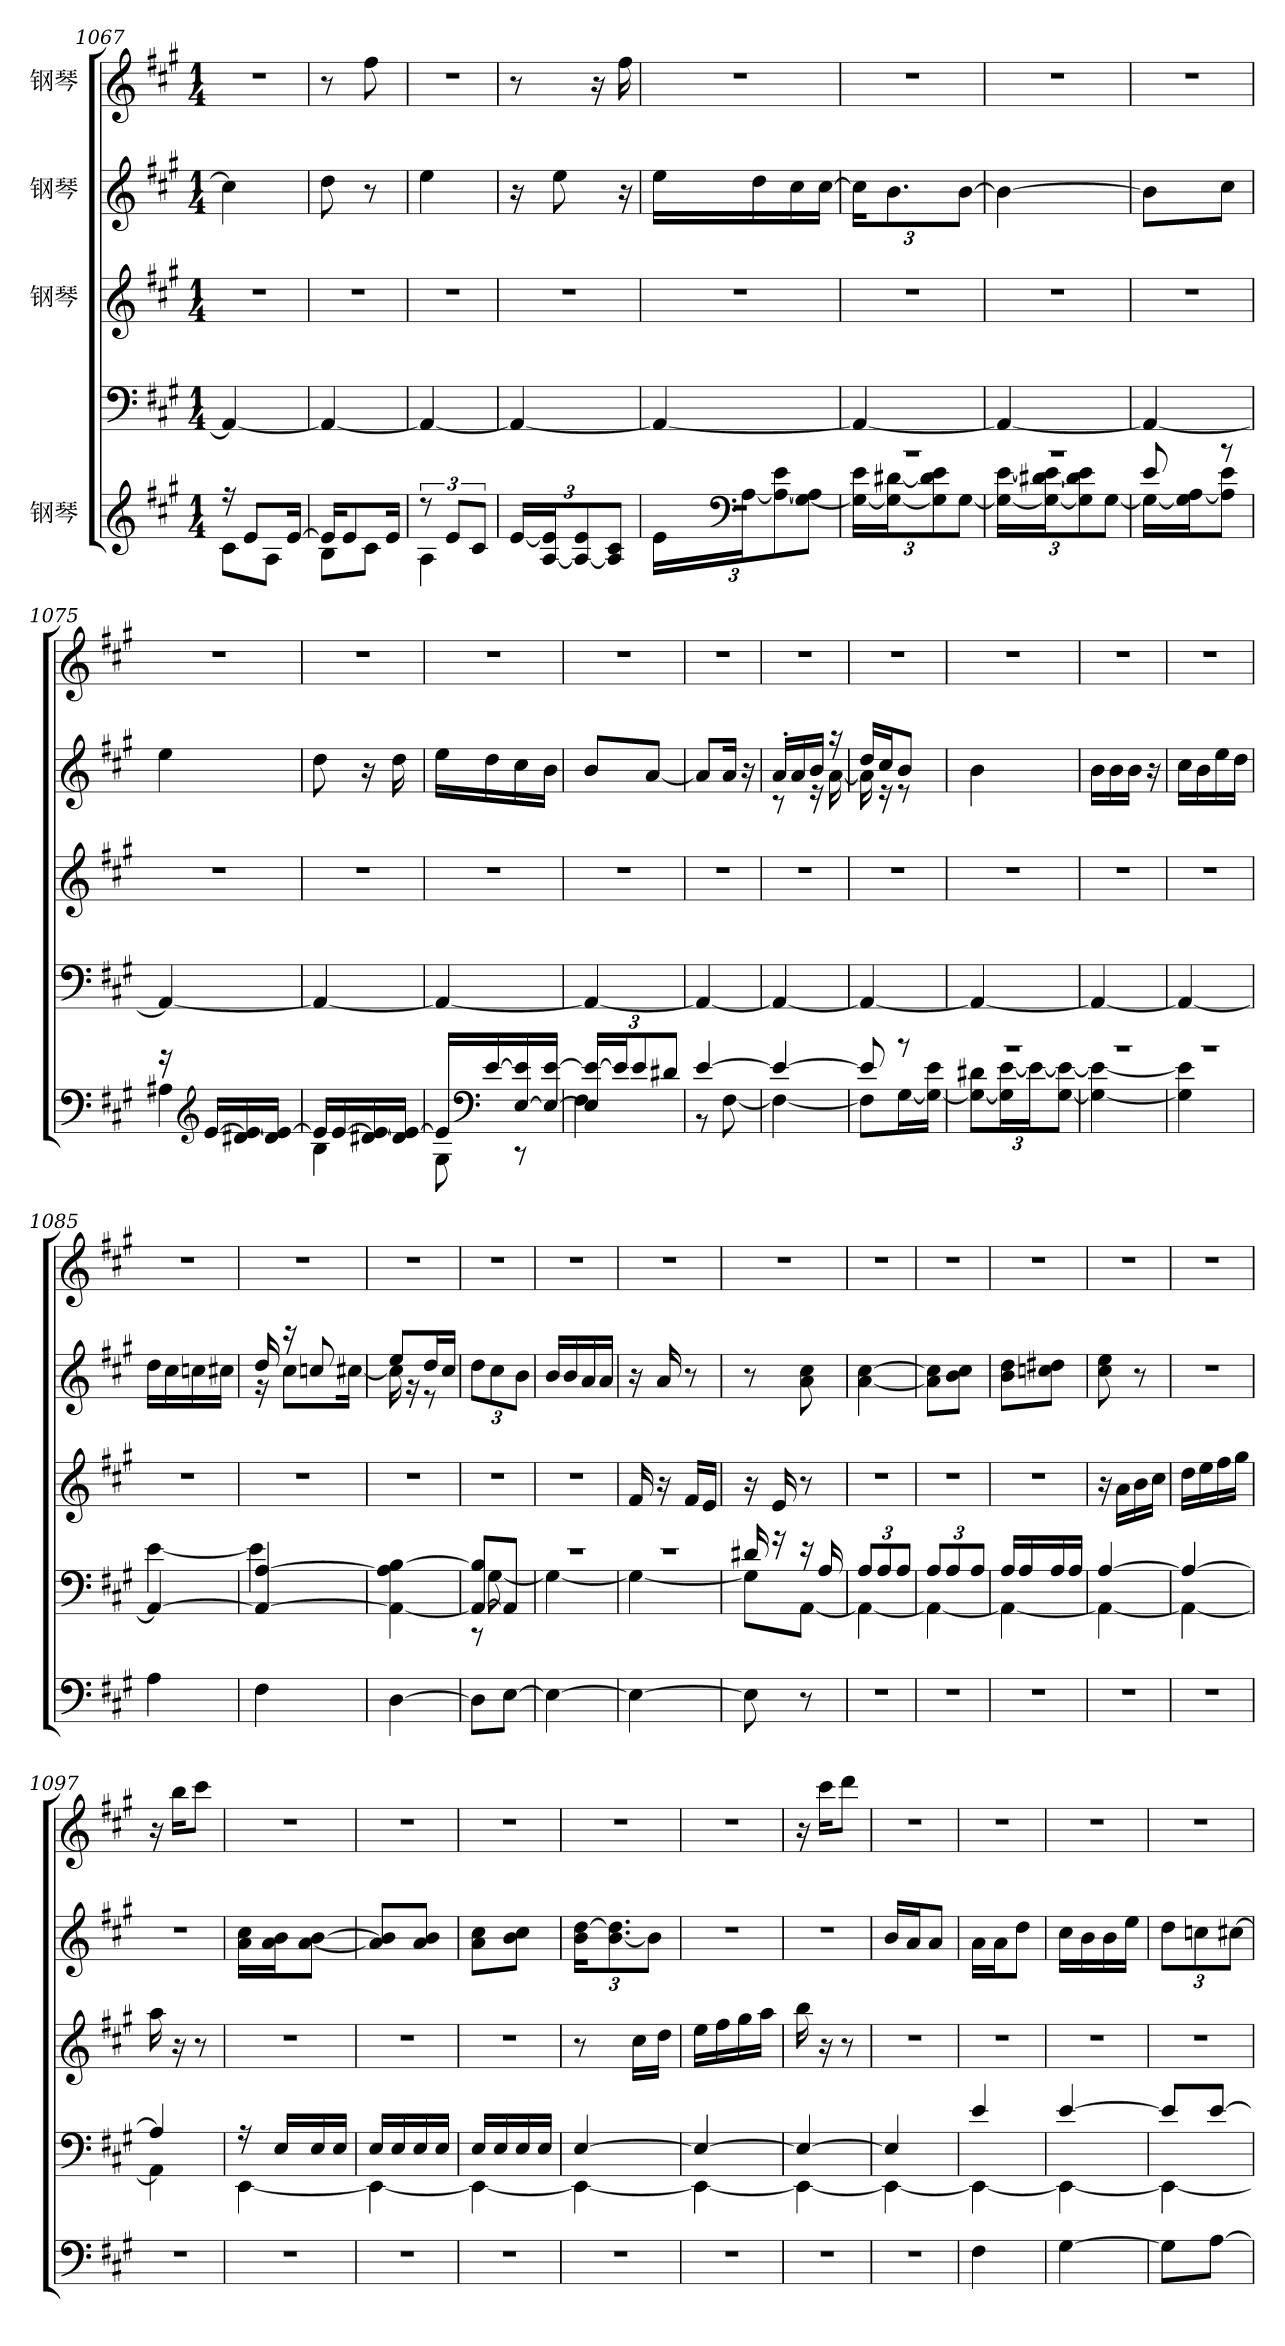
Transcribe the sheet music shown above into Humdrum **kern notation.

**kern	**kern	**kern	**kern	**kern
*part4	*part4	*part3	*part2	*part1
*staff5	*staff4	*staff3	*staff2	*staff1
*I"钢琴	*	*I"钢琴	*I"钢琴	*I"钢琴
!!LO:LB:g=z
*clefG2	*clefF4	*clefG2	*clefG2	*clefG2
*k[f#c#g#]	*k[f#c#g#]	*k[f#c#g#]	*k[f#c#g#]	*k[f#c#g#]
*M1/4	*M1/4	*M1/4	*M1/4	*M1/4
=1067	=1067	=1067	=1067	=1067
*^	*	*	*	*
16r	8c#\L	4AA/_	4r	4cc#\]	4r
8e/L	.	.	.	.	.
.	8A\J	.	.	.	.
[16e/Jk	.	.	.	.	.
=1068	=1068	=1068	=1068	=1068	=1068
16e/KL]	8B\L	4AA/_	4r	8dd\	8r
8e/	.	.	.	.	.
.	8c#\J	.	.	8r	8ff#\
16e/Jk	.	.	.	.	.
=1069	=1069	=1069	=1069	=1069	=1069
12r	4A\	4AA/_	4r	4ee\	4r
12e/L	.	.	.	.	.
12c#/J	.	.	.	.	.
*v	*v	*	*	*	*
=1070	=1070	=1070	=1070	=1070
*Xbrackettup	*	*	*	*
[24e/LL	4AA/_	4r	16r	8r
[24A/ 24e/]J	.	.	.	.
.	.	.	8ee\	.
12A/_ 12e/	.	.	.	.
.	.	.	.	16r
12A/] 12c#/J	.	.	.	.
.	.	.	16r	16ff#\
=1071	=1071	=1071	=1071	=1071
*^	*	*	*	*
4r	24e\LL	4AA/_	4r	16ee\LL	4r
*clefF4	*	*	*	*	*
.	[24A\J	.	.	.	.
.	.	.	.	16dd\	.
.	12A\_ 12e\	.	.	.	.
.	.	.	.	16cc#\	.
.	[12G#\ 12A\]J	.	.	.	.
.	.	.	.	[16cc#\JJ	.
=1072	=1072	=1072	=1072	=1072	=1072
*	*	*	*	*Xbrackettup	*
4r	24G#\_ 24e\LL	4AA/_	4r	24cc#\KL]	4r
.	24G#\_ [24d#X\J	.	.	12.b\	.
.	12G#\] 12d#\] 12e\	.	.	.	.
.	[12G#\J	.	.	[12b\J	.
!!LO:PB:g=z
=1073	=1073	=1073	=1073	=1073	=1073
4r	24G#\_ [24e\LL	4AA/_	4r	4b\_	4r
.	24G#\_ [24d#X\ 24e\]J	.	.	.	.
.	12G#\] 12d#\] 12e\	.	.	.	.
.	[12G#\J	.	.	.	.
=1074	=1074	=1074	=1074	=1074	=1074
8e/	16G#\LL_	4AA/_	4r	8b\L]	4r
.	16G#\] [16A\J	.	.	.	.
8r	8A\] 8e\J	.	.	8cc#\J	.
=1075	=1075	=1075	=1075	=1075	=1075
16r	4A#X\	4AA/_	4r	4ee\	4r
*clefG2	*	*	*	*	*
[16e/LL	.	.	.	.	.
[16d#X/ 16e/]	.	.	.	.	.
16d#/] [16e/JJ	.	.	.	.	.
=1076	=1076	=1076	=1076	=1076	=1076
16e/LL]	4B\	4AA/_	4r	8dd\	4r
[16e/	.	.	.	.	.
[16d#X/ 16e/]	.	.	.	16r	.
16d#/] [16e/JJ	.	.	.	16dd\	.
=1077	=1077	=1077	=1077	=1077	=1077
16e/LL]	8G#\	4AA/_	4r	16ee\LL	4r
*clefF4	*	*	*	*	*
[16e/	.	.	.	16dd\	.
[16E/ 16e/]	8r	.	.	16cc#\	.
16E/_ [16e/JJ	.	.	.	16b\JJ	.
!!LO:LB:g=z
=1078	=1078	=1078	=1078	=1078	=1078
24E/] 24e/_LL	4F#\	4AA/_	4r	8b/L	4r
24e/J]	.	.	.	.	.
12e/	.	.	.	.	.
.	.	.	.	[8a/J	.
12d#X/J	.	.	.	.	.
=1079	=1079	=1079	=1079	=1079	=1079
[4e/	8r	4AA/_	4r	8a/L]	4r
.	[8F#\	.	.	16a/Jk	.
.	.	.	.	16r	.
=1080	=1080	=1080	=1080	=1080	=1080
*	*	*	*	*^	*
4e/_	4F#\_	4AA/_	4r	16a'/LL	8r	4r
.	.	.	.	16a/	.	.
.	.	.	.	16b/JJ	16r	.
.	.	.	.	16r	[16a\	.
=1081	=1081	=1081	=1081	=1081	=1081	=1081
8e/]	8F#\L]	4AA/_	4r	16dd/LL	16a\]	4r
.	.	.	.	16cc#/J	16r	.
8r	[16G#\L	.	.	8b/J	8r	.
.	16G#\_ 16e\JJ	.	.	.	.	.
*	*	*	*	*v	*v	*
=1082	=1082	=1082	=1082	=1082	=1082
4r	12G#\_ 12d#X\L	4AA/_	4r	4b\	4r
.	24G#\] [24e\L	.	.	.	.
.	24e\J_	.	.	.	.
.	[12G#\ 12e\_J	.	.	.	.
=1083	=1083	=1083	=1083	=1083	=1083
4r	4G#\_ 4e\_	4AA/_	4r	16b\LL	4r
.	.	.	.	16b\	.
.	.	.	.	16b\JJ	.
.	.	.	.	16r	.
=1084	=1084	=1084	=1084	=1084	=1084
4r	4G#\] 4e\]	4AA/_	4r	16cc#\LL	4r
.	.	.	.	16b\	.
.	.	.	.	16ee\	.
.	.	.	.	16dd\JJ	.
*v	*v	*	*	*	*
!!LO:PB:g=z
=1085	=1085	=1085	=1085	=1085
*	*^	*	*	*
4A\	4AA/_	[4e\	4r	16dd\LL	4r
.	.	.	.	16cc#\	.
.	.	.	.	16ccn\	.
.	.	.	.	16cc#X\JJ	.
=1086	=1086	=1086	=1086	=1086	=1086
*	*	*	*	*^	*
4F#\	4AA/_ [4A/	4e\]	4r	16dd/	16r	4r
.	.	.	.	16r	8cc#\L	.
.	.	.	.	8ccn/	.	.
.	.	.	.	.	[16cc#X\Jk	.
*	*v	*v	*	*	*	*
=1087	=1087	=1087	=1087	=1087	=1087
[4D\	4AA\_ 4A\] [4B\	4r	8ee/L	16cc#\]	4r
.	.	.	.	16r	.
.	.	.	16dd/L	8r	.
.	.	.	16cc#/JJ	.	.
*	*	*	*v	*v	*
=1088	=1088	=1088	=1088	=1088
*	*^	*	*	*
8D\L]	8AA/_ 8B/]L	8r	4r	12dd\L	4r
.	.	.	.	12cc#\	.
[8E\J	8AA/J]	[8G#\	.	.	.
.	.	.	.	12b\J	.
=1089	=1089	=1089	=1089	=1089	=1089
4E\_	4r	4G#\_	4r	16b/LL	4r
.	.	.	.	16b/	.
.	.	.	.	16a/	.
.	.	.	.	16a/JJ	.
=1090	=1090	=1090	=1090	=1090	=1090
4E\_	4r	4G#\_	16f#/	16r	4r
.	.	.	16r	16a/	.
.	.	.	16f#/LL	8r	.
.	.	.	16e/JJ	.	.
!!LO:LB:g=z
=1091	=1091	=1091	=1091	=1091	=1091
8E\]	16d#X/	8G#\L]	16r	8r	4r
.	16r	.	16e/	.	.
8r	16r	[8AA\J	8r	8a\ 8cc#\	.
.	16A/	.	.	.	.
=1092	=1092	=1092	=1092	=1092	=1092
*	*Xbrackettup	*	*	*	*
4r	12A/L	4AA\_	4r	[4a\ [4cc#\	4r
.	12A/	.	.	.	.
.	12A/J	.	.	.	.
=1093	=1093	=1093	=1093	=1093	=1093
4r	12A/L	4AA\_	4r	8a\] 8cc#\]L	4r
.	12A/	.	.	.	.
.	.	.	.	8b\ 8cc#\J	.
.	12A/J	.	.	.	.
=1094	=1094	=1094	=1094	=1094	=1094
4r	16A/LL	4AA\_	4r	8b\ 8dd\L	4r
.	16A/	.	.	.	.
.	16A/	.	.	8ccn\ 8dd#X\J	.
.	16A/JJ	.	.	.	.
=1095	=1095	=1095	=1095	=1095	=1095
4r	[4A/	4AA\_	16r	8cc#\ 8ee\	4r
.	.	.	16a\LL	.	.
.	.	.	16b\	8r	.
.	.	.	16cc#\JJ	.	.
=1096	=1096	=1096	=1096	=1096	=1096
4r	4A/_	4AA\_	16dd\LL	4r	4r
.	.	.	16ee\	.	.
.	.	.	16ff#\	.	.
.	.	.	16gg#\JJ	.	.
=1097	=1097	=1097	=1097	=1097	=1097
4r	4A/]	4AA\]	16aa\	4r	16r
.	.	.	16r	.	16bb\KL
.	.	.	8r	.	8ccc#\J
!!LO:PB:g=z
=1098	=1098	=1098	=1098	=1098	=1098
4r	16r	[4EE\	4r	16a\ 16cc#\LL	4r
.	16E/LL	.	.	16a\ 16b\J	.
.	16E/	.	.	[8a\ [8b\J	.
.	16E/JJ	.	.	.	.
=1099	=1099	=1099	=1099	=1099	=1099
4r	16E/LL	4EE\_	4r	8a/] 8b/]L	4r
.	16E/	.	.	.	.
.	16E/	.	.	8a/ 8b/J	.
.	16E/JJ	.	.	.	.
=1100	=1100	=1100	=1100	=1100	=1100
4r	16E/LL	4EE\_	4r	8a\ 8cc#\L	4r
.	16E/	.	.	.	.
.	16E/	.	.	8b\ 8cc#\J	.
.	16E/JJ	.	.	.	.
=1101	=1101	=1101	=1101	=1101	=1101
4r	[4E/	4EE\_	8r	24b\ [24dd\KL	4r
.	.	.	.	[12.b\ 12.dd\]	.
.	.	.	16cc#\LL	.	.
.	.	.	.	12b\J]	.
.	.	.	16dd\JJ	.	.
=1102	=1102	=1102	=1102	=1102	=1102
4r	4E/_	4EE\_	16ee\LL	4r	4r
.	.	.	16ff#\	.	.
.	.	.	16gg#\	.	.
.	.	.	16aa\JJ	.	.
=1103	=1103	=1103	=1103	=1103	=1103
4r	4E/_	4EE\_	16bb\	4r	16r
.	.	.	16r	.	16ccc#\KL
.	.	.	8r	.	8ddd\J
=1104	=1104	=1104	=1104	=1104	=1104
4r	4E/]	4EE\_	4r	16b/LL	4r
.	.	.	.	16a/J	.
.	.	.	.	8a/J	.
=1105	=1105	=1105	=1105	=1105	=1105
4F#\	4e/	4EE\_	4r	16a\LL	4r
.	.	.	.	16a\J	.
.	.	.	.	8dd\J	.
!!LO:LB:g=z
=1106	=1106	=1106	=1106	=1106	=1106
[4G#\	[4e/	4EE\_	4r	16cc#\LL	4r
.	.	.	.	16b\	.
.	.	.	.	16b\	.
.	.	.	.	16ee\JJ	.
=1107	=1107	=1107	=1107	=1107	=1107
8G#\L]	8e/L]	4EE\_	4r	12dd\L	4r
.	.	.	.	12ccn\	.
[8A\J	[8e/J	.	.	.	.
.	.	.	.	[12cc#X\J	.
*	*v	*v	*	*	*
=	=	=	=	=
*-	*-	*-	*-	*-
